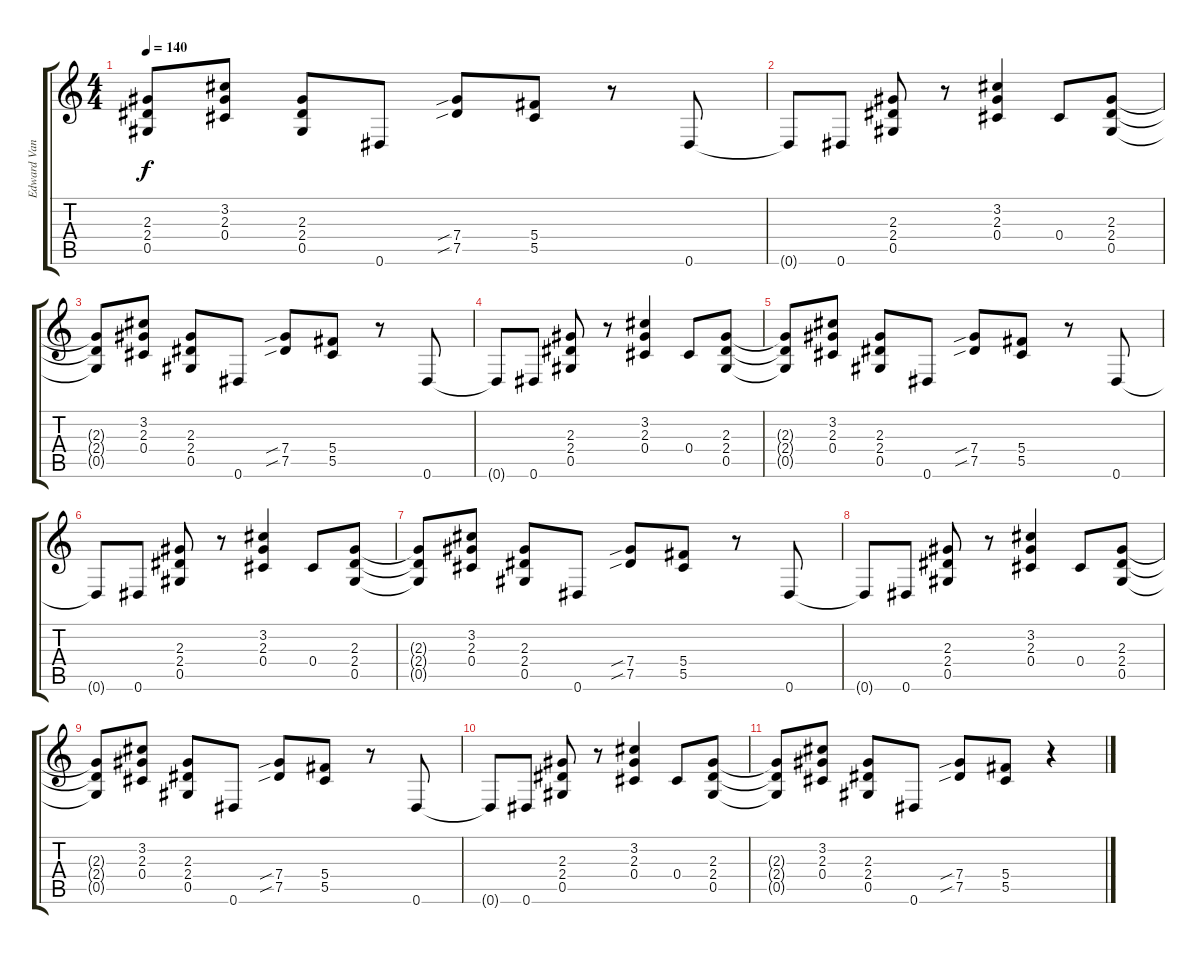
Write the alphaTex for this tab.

\track ("Edward Van Halen" "Edward Van") {instrument distortionguitar}
\staff {score tabs}
\tuning (Eb4 Bb3 Gb3 Db3 Ab2 Eb2) {hide}
\ts (4 4)
\tempo 140
\clef g2
\ks c
(2.3{t} 2.4{t} 0.5{t}).8{dy f} (3.2 2.3 0.4).8 (2.3 2.4 0.5).8 0.6.8 (7.4{sib} 7.5{sib}).8 (5.4 5.5).8 r.8 0.6.8 |
0.6{t}.8 0.6.8 (2.3 2.4 0.5).8 r.8 (3.2 2.3 0.4).4 0.4.8 (2.3 2.4 0.5).8 |
(2.3{t} 2.4{t} 0.5{t}).8 (3.2 2.3 0.4).8 (2.3 2.4 0.5).8 0.6.8 (7.4{sib} 7.5{sib}).8 (5.4 5.5).8 r.8 0.6.8 |
0.6{t}.8 0.6.8 (2.3 2.4 0.5).8 r.8 (3.2 2.3 0.4).4 0.4.8 (2.3 2.4 0.5).8 |
(2.3{t} 2.4{t} 0.5{t}).8 (3.2 2.3 0.4).8 (2.3 2.4 0.5).8 0.6.8 (7.4{sib} 7.5{sib}).8 (5.4 5.5).8 r.8 0.6.8 |
0.6{t}.8 0.6.8 (2.3 2.4 0.5).8 r.8 (3.2 2.3 0.4).4 0.4.8 (2.3 2.4 0.5).8 |
(2.3{t} 2.4{t} 0.5{t}).8 (3.2 2.3 0.4).8 (2.3 2.4 0.5).8 0.6.8 (7.4{sib} 7.5{sib}).8 (5.4 5.5).8 r.8 0.6.8 |
0.6{t}.8 0.6.8 (2.3 2.4 0.5).8 r.8 (3.2 2.3 0.4).4 0.4.8 (2.3 2.4 0.5).8 |
(2.3{t} 2.4{t} 0.5{t}).8 (3.2 2.3 0.4).8 (2.3 2.4 0.5).8 0.6.8 (7.4{sib} 7.5{sib}).8 (5.4 5.5).8 r.8 0.6.8 |
0.6{t}.8 0.6.8 (2.3 2.4 0.5).8 r.8 (3.2 2.3 0.4).4 0.4.8 (2.3 2.4 0.5).8 |
(2.3{t} 2.4{t} 0.5{t}).8 (3.2 2.3 0.4).8 (2.3 2.4 0.5).8 0.6.8 (7.4{sib} 7.5{sib}).8 (5.4 5.5).8 r.4
